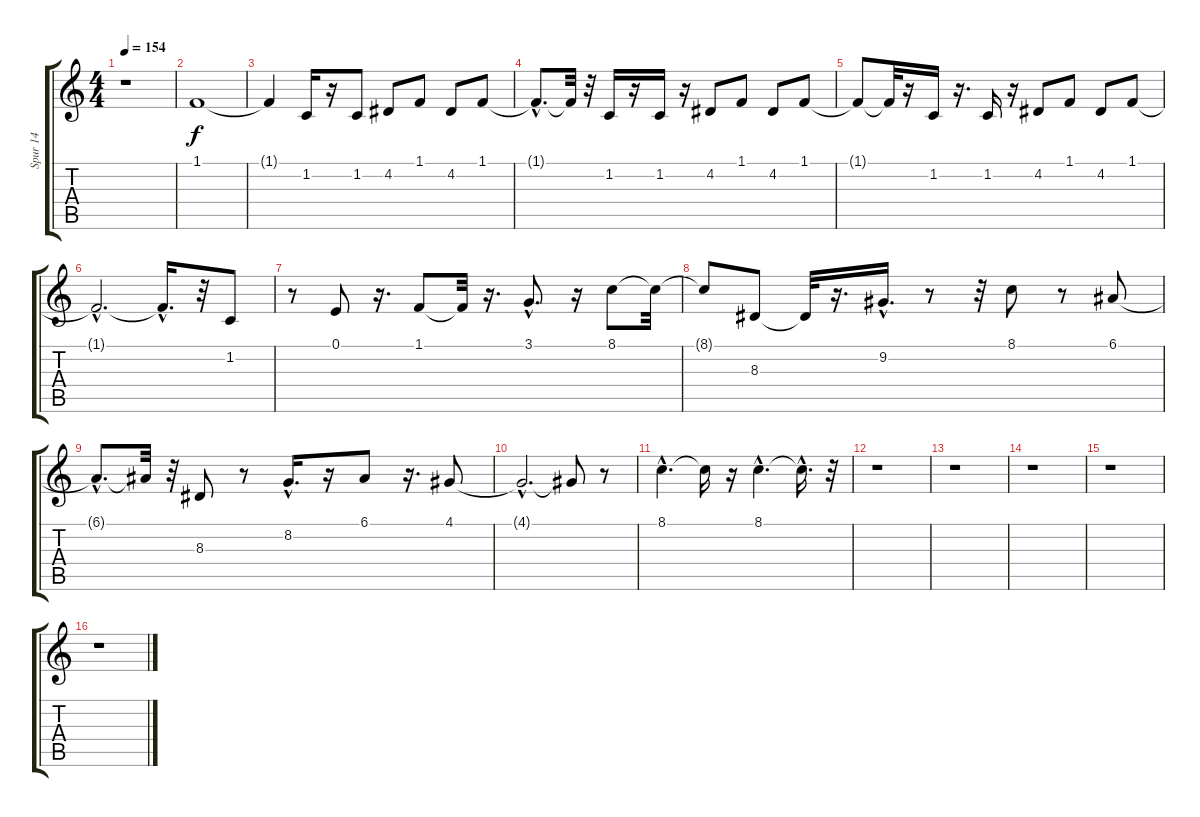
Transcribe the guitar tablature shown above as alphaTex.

\track ("Spur 14" "Spur 14") {instrument acousticgrandpiano}
\staff {score tabs}
\tuning (E4 B3 G3 D3 A2 E2) {hide}
\ts (4 4)
\tempo 154
\clef g2
\ks c
r.1{dy f instrument acousticgrandpiano} |
1.1.1{volume 12 instrument acousticgrandpiano} |
1.1{t}.4 1.2.16 r.16 1.2.8 4.2.8 1.1.8 4.2.8 1.1.8 |
1.1{hac t}.8{d} 1.1{t}.32 r.32 1.2.16 r.16 1.2.16 r.16 4.2.8 1.1.8 4.2.8 1.1.8 |
1.1{t}.8 1.1{t}.32 r.16 1.2.16 r.16{d} 1.2.16 r.16 4.2.8 1.1.8 4.2.8 1.1.8 |
1.1{hac t}.2{d} 1.1{hac t}.16{d} r.32 1.2.8 |
r.8 0.1.8 r.16{d} 1.1.8 1.1{t}.32 r.16{d} 3.1{hac}.8{d} r.16 8.1.8 8.1{t}.32 |
8.1{t}.8 8.3.8 8.3{t}.32 r.16{d} 9.2{hac}.16{d} r.8 r.32 8.1.8 r.8 6.1.8 |
6.1{hac t}.8{d} 6.1{t}.32 r.32 8.3.8 r.8 8.2{hac}.16{d} r.16 6.1.8 r.16{d} 4.1.8 |
4.1{hac t}.2{d} 4.1{t}.8 r.8 |
8.1{hac}.4{d} 8.1{t}.16 r.16 8.1{hac}.4{d} 8.1{hac t}.16{d} r.32 |
r.1 |
r.1 |
r.1 |
r.1 |
r.1
